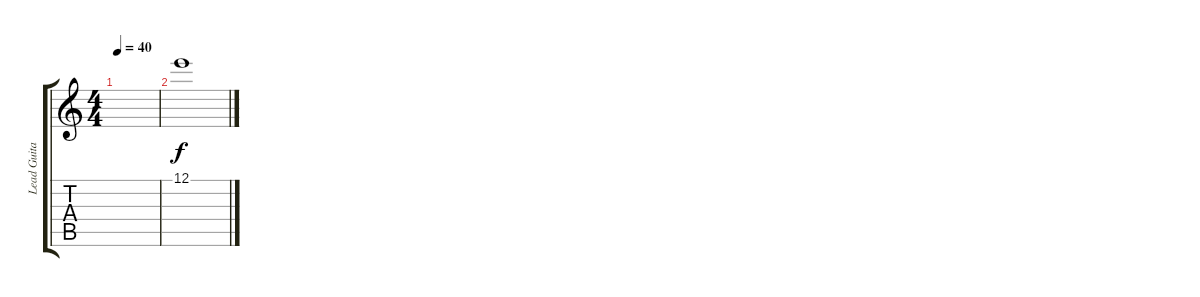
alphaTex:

\track ("Lead Guitar" "Lead Guita") {instrument overdrivenguitar}
\staff {score tabs}
\tuning (E4 B3 G3 D3 A2 E2) {hide}
\ts (4 4)
\tempo 40
\clef g2
\ks c
|
12.1.1
